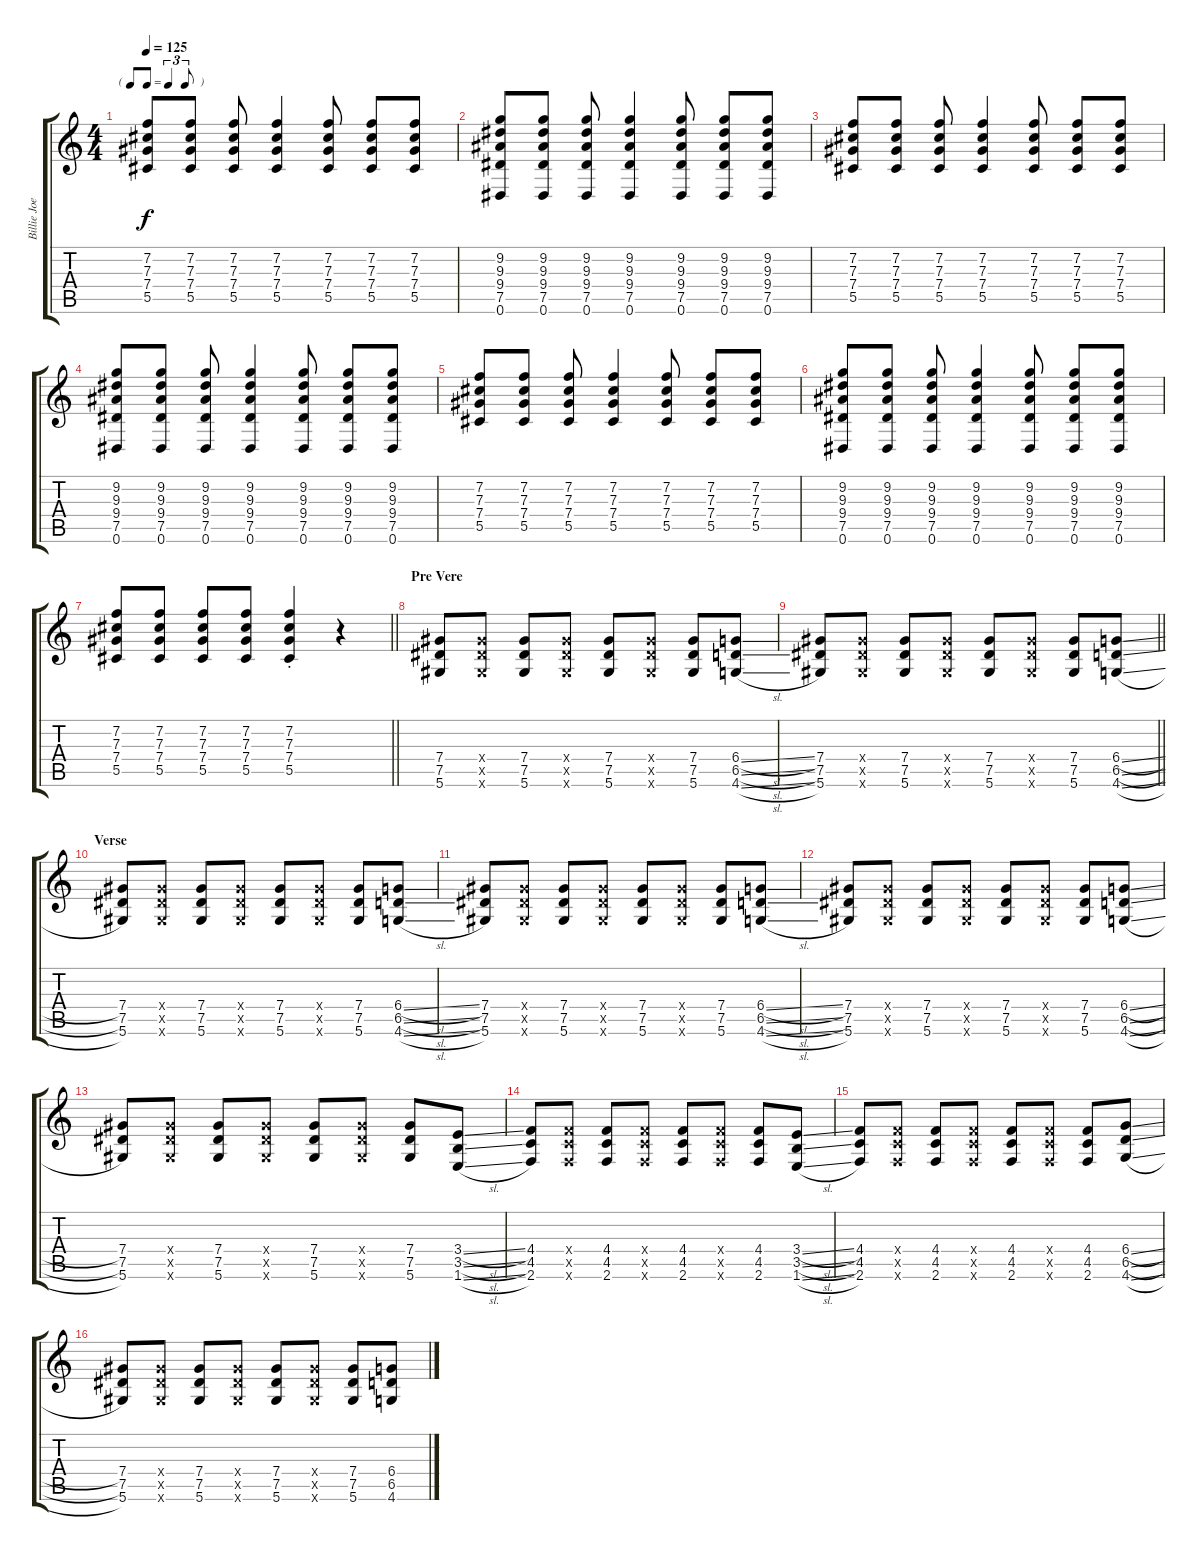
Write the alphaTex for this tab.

\track ("Billie Joe" "Billie Joe") {instrument distortionguitar}
\staff {score tabs}
\tuning (Eb4 Bb3 Gb3 Db3 Ab2 Eb2) {hide}
\ts (4 4)
\tf triplet8th
\tempo 125
\clef g2
\ks c
(7.2 7.3 7.4 5.5).8{dy f} (7.2 7.3 7.4 5.5).8 (7.2 7.3 7.4 5.5).8 (7.2 7.3 7.4 5.5).4 (7.2 7.3 7.4 5.5).8 (7.2 7.3 7.4 5.5).8 (7.2 7.3 7.4 5.5).8 |
(9.2 9.3 9.4 7.5 0.6).8 (9.2 9.3 9.4 7.5 0.6).8 (9.2 9.3 9.4 7.5 0.6).8 (9.2 9.3 9.4 7.5 0.6).4 (9.2 9.3 9.4 7.5 0.6).8 (9.2 9.3 9.4 7.5 0.6).8 (9.2 9.3 9.4 7.5 0.6).8 |
(7.2 7.3 7.4 5.5).8 (7.2 7.3 7.4 5.5).8 (7.2 7.3 7.4 5.5).8 (7.2 7.3 7.4 5.5).4 (7.2 7.3 7.4 5.5).8 (7.2 7.3 7.4 5.5).8 (7.2 7.3 7.4 5.5).8 |
(9.2 9.3 9.4 7.5 0.6).8 (9.2 9.3 9.4 7.5 0.6).8 (9.2 9.3 9.4 7.5 0.6).8 (9.2 9.3 9.4 7.5 0.6).4 (9.2 9.3 9.4 7.5 0.6).8 (9.2 9.3 9.4 7.5 0.6).8 (9.2 9.3 9.4 7.5 0.6).8 |
(7.2 7.3 7.4 5.5).8 (7.2 7.3 7.4 5.5).8 (7.2 7.3 7.4 5.5).8 (7.2 7.3 7.4 5.5).4 (7.2 7.3 7.4 5.5).8 (7.2 7.3 7.4 5.5).8 (7.2 7.3 7.4 5.5).8 |
(9.2 9.3 9.4 7.5 0.6).8 (9.2 9.3 9.4 7.5 0.6).8 (9.2 9.3 9.4 7.5 0.6).8 (9.2 9.3 9.4 7.5 0.6).4 (9.2 9.3 9.4 7.5 0.6).8 (9.2 9.3 9.4 7.5 0.6).8 (9.2 9.3 9.4 7.5 0.6).8 |
\barLineRight lightlight
(7.2 7.3 7.4 5.5).8 (7.2 7.3 7.4 5.5).8 (7.2 7.3 7.4 5.5).8 (7.2 7.3 7.4 5.5).8 (7.2{st} 7.3{st} 7.4{st} 5.5{st}).4 r.4 |
\section ("" "Pre Vere")
(7.4 7.5 5.6).8 (7.4{x} 7.5{x} 5.6{x}).8 (7.4 7.5 5.6).8 (7.4{x} 7.5{x} 5.6{x}).8 (7.4 7.5 5.6).8 (7.4{x} 7.5{x} 5.6{x}).8 (7.4 7.5 5.6).8 (6.4{sl} 6.5{sl} 4.6{sl}).8 |
\barLineRight lightlight
(7.4 7.5 5.6).8 (7.4{x} 7.5{x} 5.6{x}).8 (7.4 7.5 5.6).8 (7.4{x} 7.5{x} 5.6{x}).8 (7.4 7.5 5.6).8 (7.4{x} 7.5{x} 5.6{x}).8 (7.4 7.5 5.6).8 (6.4{sl} 6.5{sl} 4.6{sl}).8 |
\section ("" "Verse")
(7.4 7.5 5.6).8 (7.4{x} 7.5{x} 5.6{x}).8 (7.4 7.5 5.6).8 (7.4{x} 7.5{x} 5.6{x}).8 (7.4 7.5 5.6).8 (7.4{x} 7.5{x} 5.6{x}).8 (7.4 7.5 5.6).8 (6.4{sl} 6.5{sl} 4.6{sl}).8 |
(7.4 7.5 5.6).8 (7.4{x} 7.5{x} 5.6{x}).8 (7.4 7.5 5.6).8 (7.4{x} 7.5{x} 5.6{x}).8 (7.4 7.5 5.6).8 (7.4{x} 7.5{x} 5.6{x}).8 (7.4 7.5 5.6).8 (6.4{sl} 6.5{sl} 4.6{sl}).8 |
(7.4 7.5 5.6).8 (7.4{x} 7.5{x} 5.6{x}).8 (7.4 7.5 5.6).8 (7.4{x} 7.5{x} 5.6{x}).8 (7.4 7.5 5.6).8 (7.4{x} 7.5{x} 5.6{x}).8 (7.4 7.5 5.6).8 (6.4{sl} 6.5{sl} 4.6{sl}).8 |
(7.4 7.5 5.6).8 (7.4{x} 7.5{x} 5.6{x}).8 (7.4 7.5 5.6).8 (7.4{x} 7.5{x} 5.6{x}).8 (7.4 7.5 5.6).8 (7.4{x} 7.5{x} 5.6{x}).8 (7.4 7.5 5.6).8 (3.4{sl} 3.5{sl} 1.6{sl}).8 |
(4.4 4.5 2.6).8 (4.4{x} 4.5{x} 2.6{x}).8 (4.4 4.5 2.6).8 (4.4{x} 4.5{x} 2.6{x}).8 (4.4 4.5 2.6).8 (4.4{x} 4.5{x} 2.6{x}).8 (4.4 4.5 2.6).8 (3.4{sl} 3.5{sl} 1.6{sl}).8 |
(4.4 4.5 2.6).8 (4.4{x} 4.5{x} 2.6{x}).8 (4.4 4.5 2.6).8 (4.4{x} 4.5{x} 2.6{x}).8 (4.4 4.5 2.6).8 (4.4{x} 4.5{x} 2.6{x}).8 (4.4 4.5 2.6).8 (6.4{sl} 6.5{sl} 4.6{sl}).8 |
(7.4 7.5 5.6).8 (7.4{x} 7.5{x} 5.6{x}).8 (7.4 7.5 5.6).8 (7.4{x} 7.5{x} 5.6{x}).8 (7.4 7.5 5.6).8 (7.4{x} 7.5{x} 5.6{x}).8 (7.4 7.5 5.6).8 (6.4{sl} 6.5{sl} 4.6{sl}).8
